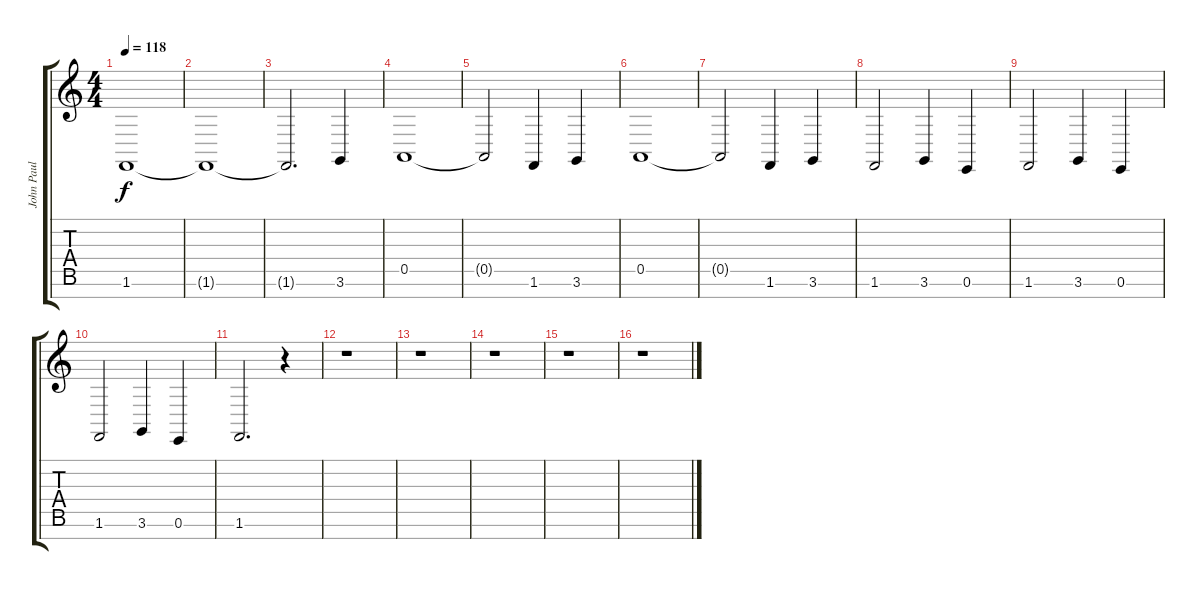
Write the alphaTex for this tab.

\track ("John Paul Jones (Orgão 2)" "John Paul ") {instrument brasssection}
\staff {score tabs}
\tuning (E4 B3 G3 D3 A2 E2 B1) {hide}
\ts (4 4)
\tempo 118
\clef g2
\ks c
1.6{t}.1{dy f} |
1.6{t}.1 |
1.6{t}.2{d} 3.6.4 |
0.5.1 |
0.5{t}.2 1.6.4 3.6.4 |
0.5.1 |
0.5{t}.2 1.6.4 3.6.4 |
1.6.2 3.6.4 0.6.4 |
1.6.2 3.6.4 0.6.4 |
1.6.2 3.6.4 0.6.4 |
1.6.2{d} r.4 |
r.1 |
r.1 |
r.1 |
r.1 |
r.1
